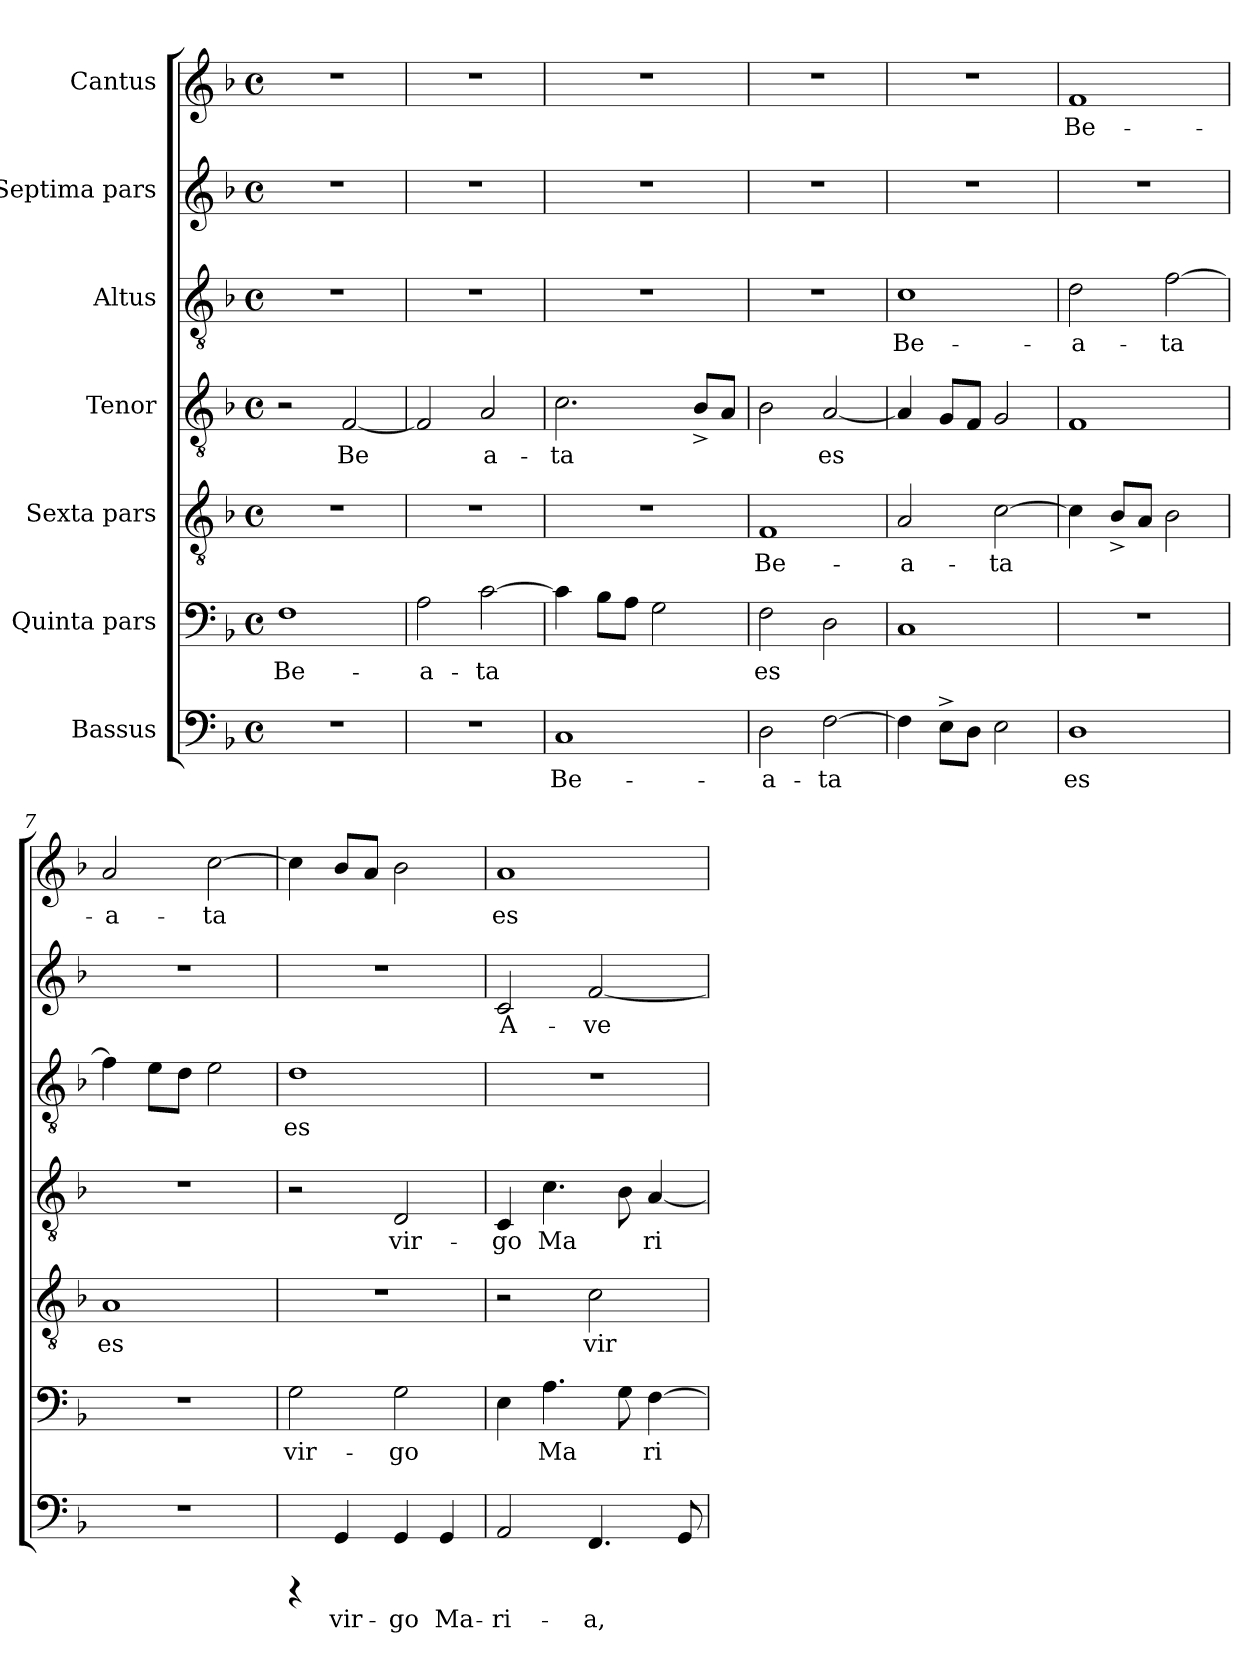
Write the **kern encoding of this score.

**kern	**text	**kern	**text	**kern	**text	**kern	**text	**kern	**text	**kern	**text	**kern	**text
*part7	*part7	*part6	*part6	*part5	*part5	*part4	*part4	*part3	*part3	*part2	*part2	*part1	*part1
*staff7	*staff7	*staff6	*staff6	*staff5	*staff5	*staff4	*staff4	*staff3	*staff3	*staff2	*staff2	*staff1	*staff1
*I"Bassus	*	*I"Quinta pars	*	*I"Sexta pars	*	*I"Tenor	*	*I"Altus	*	*I"Septima pars	*	*I"Cantus	*
!!LO:PB:g=z
*stria5	*	*stria5	*	*stria5	*	*stria5	*	*stria5	*	*stria5	*	*stria5	*
*clefF4	*	*clefF4	*	*clefGv2	*	*clefGv2	*	*clefGv2	*	*clefG2	*	*clefG2	*
*k[b-]	*	*k[b-]	*	*k[b-]	*	*k[b-]	*	*k[b-]	*	*k[b-]	*	*k[b-]	*
*F:	*	*F:	*	*F:	*	*F:	*	*F:	*	*F:	*	*F:	*
*M4/4	*	*M4/4	*	*M4/4	*	*M4/4	*	*M4/4	*	*M4/4	*	*M4/4	*
*met(c)	*	*met(c)	*	*met(c)	*	*met(c)	*	*met(c)	*	*met(c)	*	*met(c)	*
=1	=1	=1	=1	=1	=1	=1	=1	=1	=1	=1	=1	=1	=1
!	!	!	!LO:LY:b:cj	!	!	!	!	!	!	!	!	!	!
1r	.	1F	Be-	1r	.	2r	.	1r	.	1r	.	1r	.
!	!	!	!	!	!	!	!LO:LY:b:cj	!	!	!	!	!	!
.	.	.	.	.	.	[<2F/	Be-	.	.	.	.	.	.
=2	=2	=2	=2	=2	=2	=2	=2	=2	=2	=2	=2	=2	=2
!	!	!	!LO:LY:b:cj	!	!	!	!LO:LY:b:cj	!	!	!	!	!	!
1r	.	2A\	-a-	1r	.	2F/]	--	1r	.	1r	.	1r	.
!	!	!	!LO:LY:b:cj	!	!	!	!LO:LY:b:cj	!	!	!	!	!	!
.	.	[>2c\	-ta	.	.	2A/	-a-	.	.	.	.	.	.
=3	=3	=3	=3	=3	=3	=3	=3	=3	=3	=3	=3	=3	=3
!	!LO:LY:b:cj	!	!LO:LY:b:cj	!	!	!	!LO:LY:b:cj	!	!	!	!	!	!
1C	Be-	4c\]	.	1r	.	2.c\	-ta	1r	.	1r	.	1r	.
!	!	!	!LO:LY:b:cj	!	!	!	!	!	!	!	!	!	!
.	.	8B-\L	.	.	.	.	.	.	.	.	.	.	.
!	!	!	!LO:LY:b:cj	!	!	!	!	!	!	!	!	!	!
.	.	8A\J	.	.	.	.	.	.	.	.	.	.	.
!	!	!	!LO:LY:b:cj	!	!	!	!	!	!	!	!	!	!
.	.	2G\	.	.	.	.	.	.	.	.	.	.	.
!	!	!	!	!	!	!	!LO:LY:b:cj	!	!	!	!	!	!
.	.	.	.	.	.	8B-^>/L	.	.	.	.	.	.	.
!	!	!	!	!	!	!	!LO:LY:b:cj	!	!	!	!	!	!
.	.	.	.	.	.	8A/J	.	.	.	.	.	.	.
=4	=4	=4	=4	=4	=4	=4	=4	=4	=4	=4	=4	=4	=4
!	!LO:LY:b:cj	!	!LO:LY:b:cj	!	!LO:LY:b:cj	!	!LO:LY:b:cj	!	!	!	!	!	!
2D\	-a-	2F\	es	1F	Be-	2B-\	.	1r	.	1r	.	1r	.
!	!LO:LY:b:cj	!	!LO:LY:b:cj	!	!	!	!LO:LY:b:cj	!	!	!	!	!	!
[>2F\	-ta	2D\	.	.	.	[<2A/	es	.	.	.	.	.	.
=5	=5	=5	=5	=5	=5	=5	=5	=5	=5	=5	=5	=5	=5
!	!LO:LY:b:cj	!	!LO:LY:b:cj	!	!LO:LY:b:cj	!	!LO:LY:b:cj	!	!LO:LY:b:cj	!	!	!	!
4F\]	.	1C	.	2A/	-a-	4A/]	.	1c	Be-	1r	.	1r	.
!	!LO:LY:b:cj	!	!	!	!	!	!LO:LY:b:cj	!	!	!	!	!	!
8E^<\L	.	.	.	.	.	8G/L	.	.	.	.	.	.	.
!	!LO:LY:b:cj	!	!	!	!	!	!LO:LY:b:cj	!	!	!	!	!	!
8D\J	.	.	.	.	.	8F/J	.	.	.	.	.	.	.
!	!LO:LY:b:cj	!	!	!	!LO:LY:b:cj	!	!LO:LY:b:cj	!	!	!	!	!	!
2E\	.	.	.	[>2c\	-ta	2G/	.	.	.	.	.	.	.
=6	=6	=6	=6	=6	=6	=6	=6	=6	=6	=6	=6	=6	=6
!	!LO:LY:b:cj	!	!	!	!LO:LY:b:cj	!	!LO:LY:b:cj	!	!LO:LY:b:cj	!	!	!	!LO:LY:b:cj
1D	es	1r	.	4c\]	.	1F	.	2d\	-a-	1r	.	1f	Be-
!	!	!	!	!	!LO:LY:b:cj	!	!	!	!	!	!	!	!
.	.	.	.	8B-^>/L	.	.	.	.	.	.	.	.	.
!	!	!	!	!	!LO:LY:b:cj	!	!	!	!	!	!	!	!
.	.	.	.	8A/J	.	.	.	.	.	.	.	.	.
!	!	!	!	!	!LO:LY:b:cj	!	!	!	!LO:LY:b:cj	!	!	!	!
.	.	.	.	2B-\	.	.	.	[>2f\	-ta	.	.	.	.
=7	=7	=7	=7	=7	=7	=7	=7	=7	=7	=7	=7	=7	=7
!	!	!	!	!	!LO:LY:b:cj	!	!	!	!LO:LY:b:cj	!	!	!	!LO:LY:b:cj
1r	.	1r	.	1A	es	1r	.	4f\]	.	1r	.	2a/	-a-
!	!	!	!	!	!	!	!	!	!LO:LY:b:cj	!	!	!	!
.	.	.	.	.	.	.	.	8e\L	.	.	.	.	.
!	!	!	!	!	!	!	!	!	!LO:LY:b:cj	!	!	!	!
.	.	.	.	.	.	.	.	8d\J	.	.	.	.	.
!	!	!	!	!	!	!	!	!	!LO:LY:b:cj	!	!	!	!LO:LY:b:cj
.	.	.	.	.	.	.	.	2e\	.	.	.	[<2cc\	-ta
!!LO:PB:g=z
=8	=8	=8	=8	=8	=8	=8	=8	=8	=8	=8	=8	=8	=8
!	!	!	!LO:LY:b:cj	!	!	!	!	!	!LO:LY:b:cj	!	!	!	!LO:LY:b:cj
4rCCC	.	2G\	vir-	1r	.	2r	.	1d	es	1r	.	4cc\]	.
!	!LO:LY:b:cj	!	!	!	!	!	!	!	!	!	!	!	!LO:LY:b:cj
4GG/	vir-	.	.	.	.	.	.	.	.	.	.	8b-/L	.
!	!	!	!	!	!	!	!	!	!	!	!	!	!LO:LY:b:cj
.	.	.	.	.	.	.	.	.	.	.	.	8a/J	.
!	!LO:LY:b:cj	!	!LO:LY:b:cj	!	!	!	!LO:LY:b:cj	!	!	!	!	!	!LO:LY:b:cj
4GG/	-go	2G\	-go	.	.	2D/	vir-	.	.	.	.	2b-\	.
!	!LO:LY:b:cj	!	!	!	!	!	!	!	!	!	!	!	!
4GG/	Ma-	.	.	.	.	.	.	.	.	.	.	.	.
=9	=9	=9	=9	=9	=9	=9	=9	=9	=9	=9	=9	=9	=9
!	!LO:LY:b:cj	!	!LO:LY:b:cj	!	!	!	!LO:LY:b:cj	!	!	!	!LO:LY:b:cj	!	!LO:LY:b:cj
2AA/	-ri-	4E\	.	2r	.	4C/	-go	1r	.	2c/	A-	1a	es
!	!	!	!LO:LY:b:cj	!	!	!	!LO:LY:b:cj	!	!	!	!	!	!
.	.	4.A\	Ma-	.	.	4.c\	Ma-	.	.	.	.	.	.
!	!LO:LY:b:cj	!	!	!	!LO:LY:b:cj	!	!	!	!	!	!LO:LY:b:cj	!	!
4.FF/	-a,	.	.	2c\	vir-	.	.	.	.	[<2f/	-ve	.	.
!	!	!	!LO:LY:b:cj	!	!	!	!LO:LY:b:cj	!	!	!	!	!	!
.	.	8G\	--	.	.	8B-\	--	.	.	.	.	.	.
!	!	!	!LO:LY:b:cj	!	!	!	!LO:LY:b:cj	!	!	!	!	!	!
.	.	[>4F\	-ri-	.	.	[<4A/	-ri-	.	.	.	.	.	.
!	!LO:LY:b:cj	!	!	!	!	!	!	!	!	!	!	!	!
8GG/	.	.	.	.	.	.	.	.	.	.	.	.	.
=	=	=	=	=	=	=	=	=	=	=	=	=	=
*-	*-	*-	*-	*-	*-	*-	*-	*-	*-	*-	*-	*-	*-
